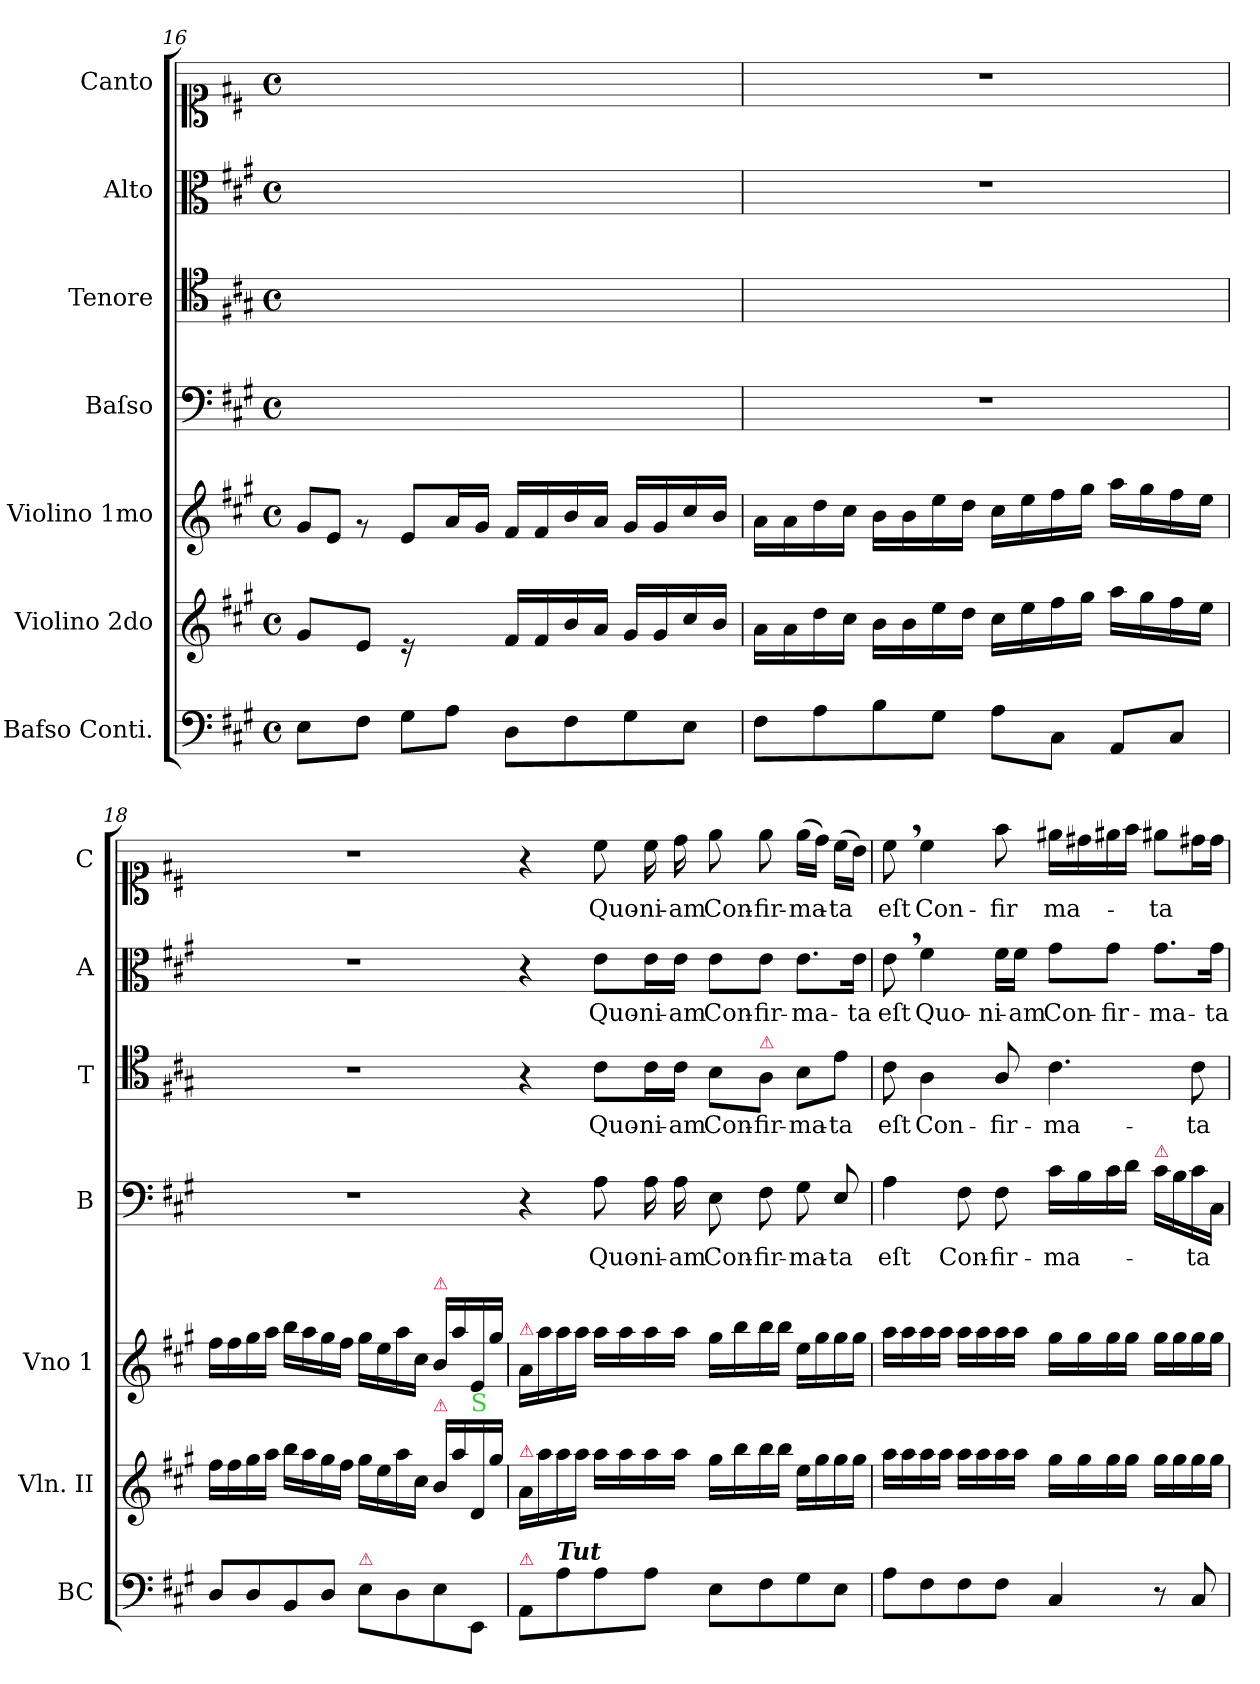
**kern	**kern	**kern	**kern	**text	**kern	**text	**kern	**text	**kern	**text
*part7	*part6	*part5	*part4	*part4	*part3	*part3	*part2	*part2	*part1	*part1
*staff7	*staff6	*staff5	*staff4	*staff4	*staff3	*staff3	*staff2	*staff2	*staff1	*staff1
*I"Bafso Conti.	*I"Violino 2do	*I"Violino 1mo	*I"Baſso	*	*I"Tenore	*	*I"Alto	*	*I"Canto	*
*I'BC	*I'Vln. II	*I'Vno 1	*I'B	*	*I'T	*	*I'A	*	*I'C	*
*clefF4	*clefG2	*clefG2	*clefF4	*	*clefC4	*	*clefC3	*	*clefC1	*
*k[f#c#g#]	*k[f#c#g#]	*k[f#c#g#]	*k[f#c#g#]	*	*k[f#c#g#]	*	*k[f#c#g#]	*	*k[f#c#]	*
*M4/4	*M4/4	*M4/4	*M4/4	*	*M4/4	*	*M4/4	*	*M4/4	*
*met(c)	*met(c)	*met(c)	*met(c)	*	*met(c)	*	*met(c)	*	*met(c)	*
=16	=16	=16	=16	=16	=16	=16	=16	=16	=16	=16
!	!	!LO:N:vis=8	!	!	!	!	!	!	!	!
8E\L	8g#/L	16g#/L	1ryy	.	1ryy	.	1ryy	.	1ryy	.
!	!	!LO:N:vis=8	!	!	!	!	!	!	!	!
.	.	16e/J	.	.	.	.	.	.	.	.
8F#\J	8e/J	8rg	.	.	.	.	.	.	.	.
!	!LO:N:vis=16	!	!	!	!	!	!	!	!	!
8G#\L	4re	8e/L	.	.	.	.	.	.	.	.
8A\J	.	16a/L	.	.	.	.	.	.	.	.
.	.	16g#/JJ	.	.	.	.	.	.	.	.
8D\L	16f#/LL	16f#/LL	.	.	.	.	.	.	.	.
.	16f#/	16f#/	.	.	.	.	.	.	.	.
8F#\	16b/	16b/	.	.	.	.	.	.	.	.
.	16a/JJ	16a/JJ	.	.	.	.	.	.	.	.
8G#\	16g#/LL	16g#/LL	.	.	.	.	.	.	.	.
.	16g#/	16g#/	.	.	.	.	.	.	.	.
8E\J	16cc#/	16cc#/	.	.	.	.	.	.	.	.
.	16b/JJ	16b/JJ	.	.	.	.	.	.	.	.
=17	=17	=17	=17	=17	=17	=17	=17	=17	=17	=17
8F#\L	16a\LL	16a\LL	1r	.	1ryy	.	1r	.	1r	.
.	16a\	16a\	.	.	.	.	.	.	.	.
8A\	16dd\	16dd\	.	.	.	.	.	.	.	.
.	16cc#\JJ	16cc#\JJ	.	.	.	.	.	.	.	.
8B\	16b\LL	16b\LL	.	.	.	.	.	.	.	.
.	16b\	16b\	.	.	.	.	.	.	.	.
8G#\J	16ee\	16ee\	.	.	.	.	.	.	.	.
.	16dd\JJ	16dd\JJ	.	.	.	.	.	.	.	.
8A\L	16cc#\LL	16cc#\LL	.	.	.	.	.	.	.	.
.	16ee\	16ee\	.	.	.	.	.	.	.	.
8C#\J	16ff#\	16ff#\	.	.	.	.	.	.	.	.
.	16gg#\JJ	16gg#\JJ	.	.	.	.	.	.	.	.
8AA/L	16aa\LL	16aa\LL	.	.	.	.	.	.	.	.
.	16gg#\	16gg#\	.	.	.	.	.	.	.	.
8C#/J	16ff#\	16ff#\	.	.	.	.	.	.	.	.
.	16ee\JJ	16ee\JJ	.	.	.	.	.	.	.	.
=18	=18	=18	=18	=18	=18	=18	=18	=18	=18	=18
8D/L	16ff#\LL	16ff#\LL	1r	.	1r	.	1r	.	1r	.
.	16ff#\	16ff#\	.	.	.	.	.	.	.	.
8D/	16gg#\	16gg#\	.	.	.	.	.	.	.	.
.	16aa\JJ	16aa\JJ	.	.	.	.	.	.	.	.
8BB/	16bb\LL	16bb\LL	.	.	.	.	.	.	.	.
.	16aa\	16aa\	.	.	.	.	.	.	.	.
8D/J	16gg#\	16gg#\	.	.	.	.	.	.	.	.
.	16ff#\JJ	16ff#\JJ	.	.	.	.	.	.	.	.
!LO:TX:a:color=crimson:t=⚠	!	!	!	!	!	!	!	!	!	!
8E\L	16gg#\LL	16gg#\LL	.	.	.	.	.	.	.	.
.	16ee\	16ee\	.	.	.	.	.	.	.	.
8D\	16aa\	16aa\	.	.	.	.	.	.	.	.
.	16cc#\JJ	16cc#\JJ	.	.	.	.	.	.	.	.
!	!	!LO:TX:a:color=crimson:t=⚠	!	!	!	!	!	!	!	!
!	!LO:TX:a:color=crimson:t=⚠	!	!	!	!	!	!	!	!	!
8E\	16b/LL	16b/LL	.	.	.	.	.	.	.	.
.	16aa\	16aa\	.	.	.	.	.	.	.	.
!	!LO:TX:a:color=limegreen:t=S	!	!	!	!	!	!	!	!	!
8EE/J	16d/	16e/	.	.	.	.	.	.	.	.
.	16gg#\JJ	16gg#\JJ	.	.	.	.	.	.	.	.
=19	=19	=19	=19-	=19-	=19-	=19-	=19-	=19-	=19-	=19-
!	!	!LO:TX:a:color=crimson:t=⚠	!	!	!	!	!	!	!	!
!	!LO:TX:a:color=crimson:t=⚠	!	!	!	!	!	!	!	!	!
!LO:TX:a:color=crimson:t=⚠	!	!	!	!	!	!	!	!	!	!
8AA/L	16a/LL	16a/LL	4r	.	4r	.	4r	.	4r	.
.	16aa\	16aa\	.	.	.	.	.	.	.	.
!LO:TX:a:Bi:t=Tut	!	!	!	!	!	!	!	!	!	!
8A\	16aa\	16aa\	.	.	.	.	.	.	.	.
.	16aa\JJ	16aa\JJ	.	.	.	.	.	.	.	.
8A\	16aa\LL	16aa\LL	8A\	Quo-	8c#\L	Quo-	8e\L	Quo-	8cc#\	Quo-
.	16aa\	16aa\	.	.	.	.	.	.	.	.
8A\J	16aa\	16aa\	16A\	-ni-	16c#\L	-ni-	16e\L	-ni-	16cc#\	-ni-
.	16aa\JJ	16aa\JJ	16A\	-am	16c#\JJ	-am	16e\JJ	-am	16dd\	-am
8E\L	16gg#\LL	16gg#\LL	8E\	Con-	8B\L	Con-	8e\L	Con-	8ee\	Con-
.	16bb\	16bb\	.	.	.	.	.	.	.	.
!	!	!	!	!	!LO:TX:a:color=crimson:t=⚠	!	!	!	!	!
8F#\	16bb\	16bb\	8F#\	-fir-	8A\J	-fir-	8e\J	-fir-	8ee\	-fir-
.	16bb\JJ	16bb\JJ	.	.	.	.	.	.	.	.
8G#\	16ee\LL	16ee\LL	8G#\	-ma-	8B\L	-ma-	8.e\L	-ma-	(>16ee\LL	-ma-
.	16gg#\	16gg#\	.	.	.	.	.	.	16dd\JJ)	.
8E\J	16gg#\	16gg#\	8E/	-ta	8e\J	-ta	.	.	(>16cc#\LL	-ta
.	16gg#\JJ	16gg#\JJ	.	.	.	.	16e\Jk	-ta	16b\JJ)	.
=20	=20	=20	=20	=20	=20	=20	=20	=20	=20	=20
8A\L	16aa\LL	16aa\LL	4A\	eſt	8c#\	eſt	8e,<\	eſt	8cc#,<\	eſt
.	16aa\	16aa\	.	.	.	.	.	.	.	.
!	!	!	!	!	!	!LO:LY:i	!	!LO:LY:i	!	!
8F#\	16aa\	16aa\	.	.	4A\	Con-	4f#\	Quo-	4cc#\	Con-
.	16aa\JJ	16aa\JJ	.	.	.	.	.	.	.	.
8F#\	16aa\LL	16aa\LL	8F#\	Con-	.	.	.	.	.	.
.	16aa\	16aa\	.	.	.	.	.	.	.	.
!	!	!	!	!	!	!LO:LY:i	!	!LO:LY:i	!	!
8F#\J	16aa\	16aa\	8F#\	-fir-	8A/	-fir-	16f#\LL	-ni-	8ff#\	-fir
!	!	!	!	!	!	!	!	!LO:LY:i	!	!
.	16aa\JJ	16aa\JJ	.	.	.	.	16f#\JJ	-am	.	.
!	!	!	!	!	!	!LO:LY:i	!	!LO:LY:i	!	!
4C#/	16gg#\LL	16gg#\LL	16c#\LL	-ma-	4.c#\	-ma-	8g#\L	Con-	16ee#X\LL	ma-
.	16gg#\	16gg#\	16B\	.	.	.	.	.	16dd#X\	.
!	!	!	!	!	!	!	!	!LO:LY:i	!	!
.	16gg#\	16gg#\	16c#\	.	.	.	8g#\J	-fir-	16ee#X\	.
.	16gg#\JJ	16gg#\JJ	16d\JJ	.	.	.	.	.	16ff#\JJ	.
!	!	!	!LO:TX:a:color=crimson:t=⚠	!	!	!	!	!	!	!
!	!	!	!	!	!	!	!	!LO:LY:i	!	!
8r	16gg#\LL	16gg#\LL	16c#\LL	.	.	.	8.g#\L	-ma-	8ee#X\L	-ta
.	16gg#\	16gg#\	16B\	.	.	.	.	.	.	.
!	!	!	!	!	!	!LO:LY:i	!	!	!	!
8C#/	16gg#\	16gg#\	16c#\	-ta	8c#\	-ta	.	.	16dd#X\L	.
!	!	!	!	!	!	!	!	!LO:LY:i	!	!
.	16gg#\JJ	16gg#\JJ	16C#/JJ	.	.	.	16g#\Jk	-ta	16dd#\JJ	.
=	=	=	=	=	=	=	=	=	=	=
*-	*-	*-	*-	*-	*-	*-	*-	*-	*-	*-
